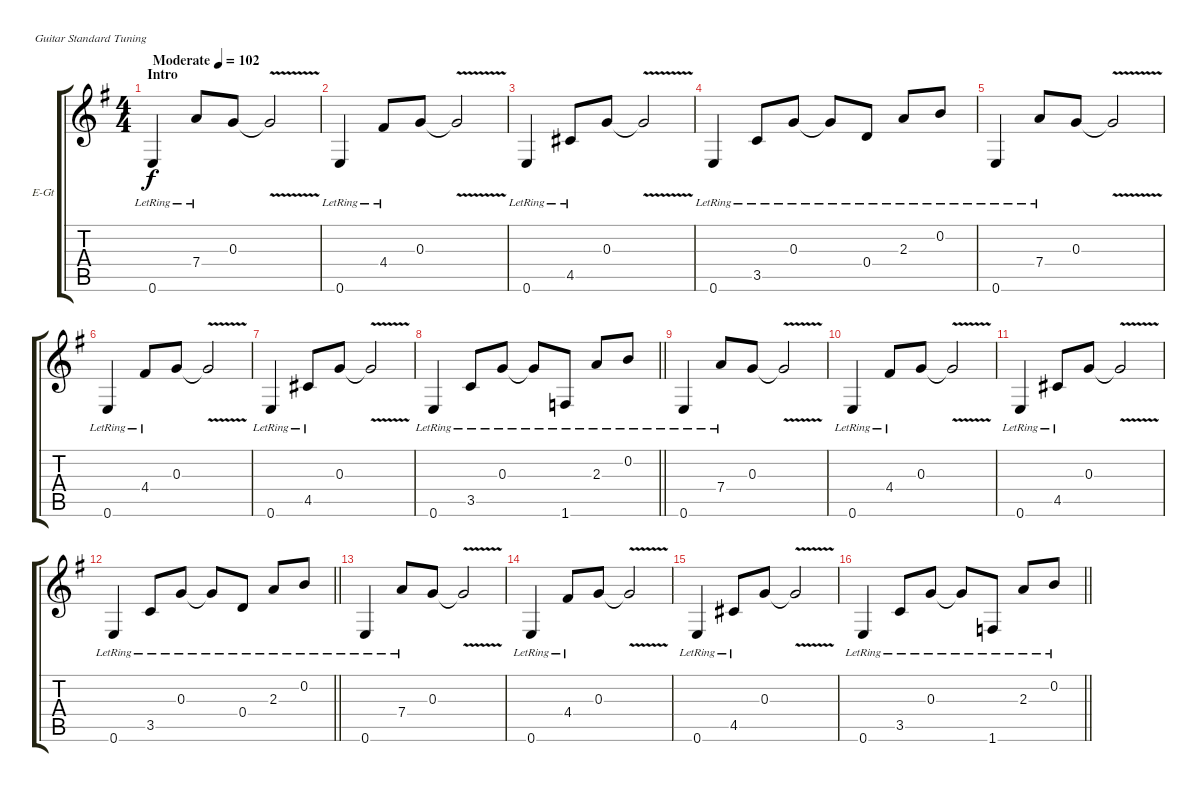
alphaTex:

\bracketExtendMode groupsimilarinstruments
\firstSystemTrackNameOrientation horizontal
\otherSystemsTrackNameOrientation horizontal
\track ("Guitar 1" "E-Gt") {instrument electricguitarclean}
\staff {score tabs}
\tuning (E4 B3 G3 D3 A2 E2)
\ts (4 4)
\beaming (8 2 2 2 2)
\section ("" "Intro")
\tempo (102 "Moderate")
\clef g2
\ks g
0.6{lr}.4{dy f instrument electricguitarclean} 7.4{lr}.8 0.3.8 0.3{v t}.2 |
0.6{lr}.4 4.4{lr}.8 0.3.8 0.3{v t}.2 |
0.6{lr}.4 4.5{lr}.8 0.3.8 0.3{v t}.2 |
0.6{lr}.4 3.5{lr}.8 0.3{lr}.8 0.3{lr t}.8 0.4{lr}.8 2.3{lr}.8 0.2{lr}.8 |
0.6{lr}.4 7.4{lr}.8 0.3.8 0.3{v t}.2 |
0.6{lr}.4 4.4{lr}.8 0.3.8 0.3{v t}.2 |
0.6{lr}.4 4.5{lr}.8 0.3.8 0.3{v t}.2 |
\barLineRight lightlight
0.6{lr}.4 3.5{lr}.8 0.3{lr}.8 0.3{lr t}.8 1.6{lr}.8 2.3{lr}.8 0.2{lr}.8 |
0.6{lr}.4 7.4{lr}.8 0.3.8 0.3{v t}.2 |
0.6{lr}.4 4.4{lr}.8 0.3.8 0.3{v t}.2 |
0.6{lr}.4 4.5{lr}.8 0.3.8 0.3{v t}.2 |
\barLineRight lightlight
0.6{lr}.4 3.5{lr}.8 0.3{lr}.8 0.3{lr t}.8 0.4{lr}.8 2.3{lr}.8 0.2{lr}.8 |
0.6{lr}.4 7.4{lr}.8 0.3.8 0.3{v t}.2 |
0.6{lr}.4 4.4{lr}.8 0.3.8 0.3{v t}.2 |
0.6{lr}.4 4.5{lr}.8 0.3.8 0.3{v t}.2 |
\barLineRight lightlight
0.6{lr}.4 3.5{lr}.8 0.3{lr}.8 0.3{lr t}.8 1.6{lr}.8 2.3{lr}.8 0.2{lr}.8
